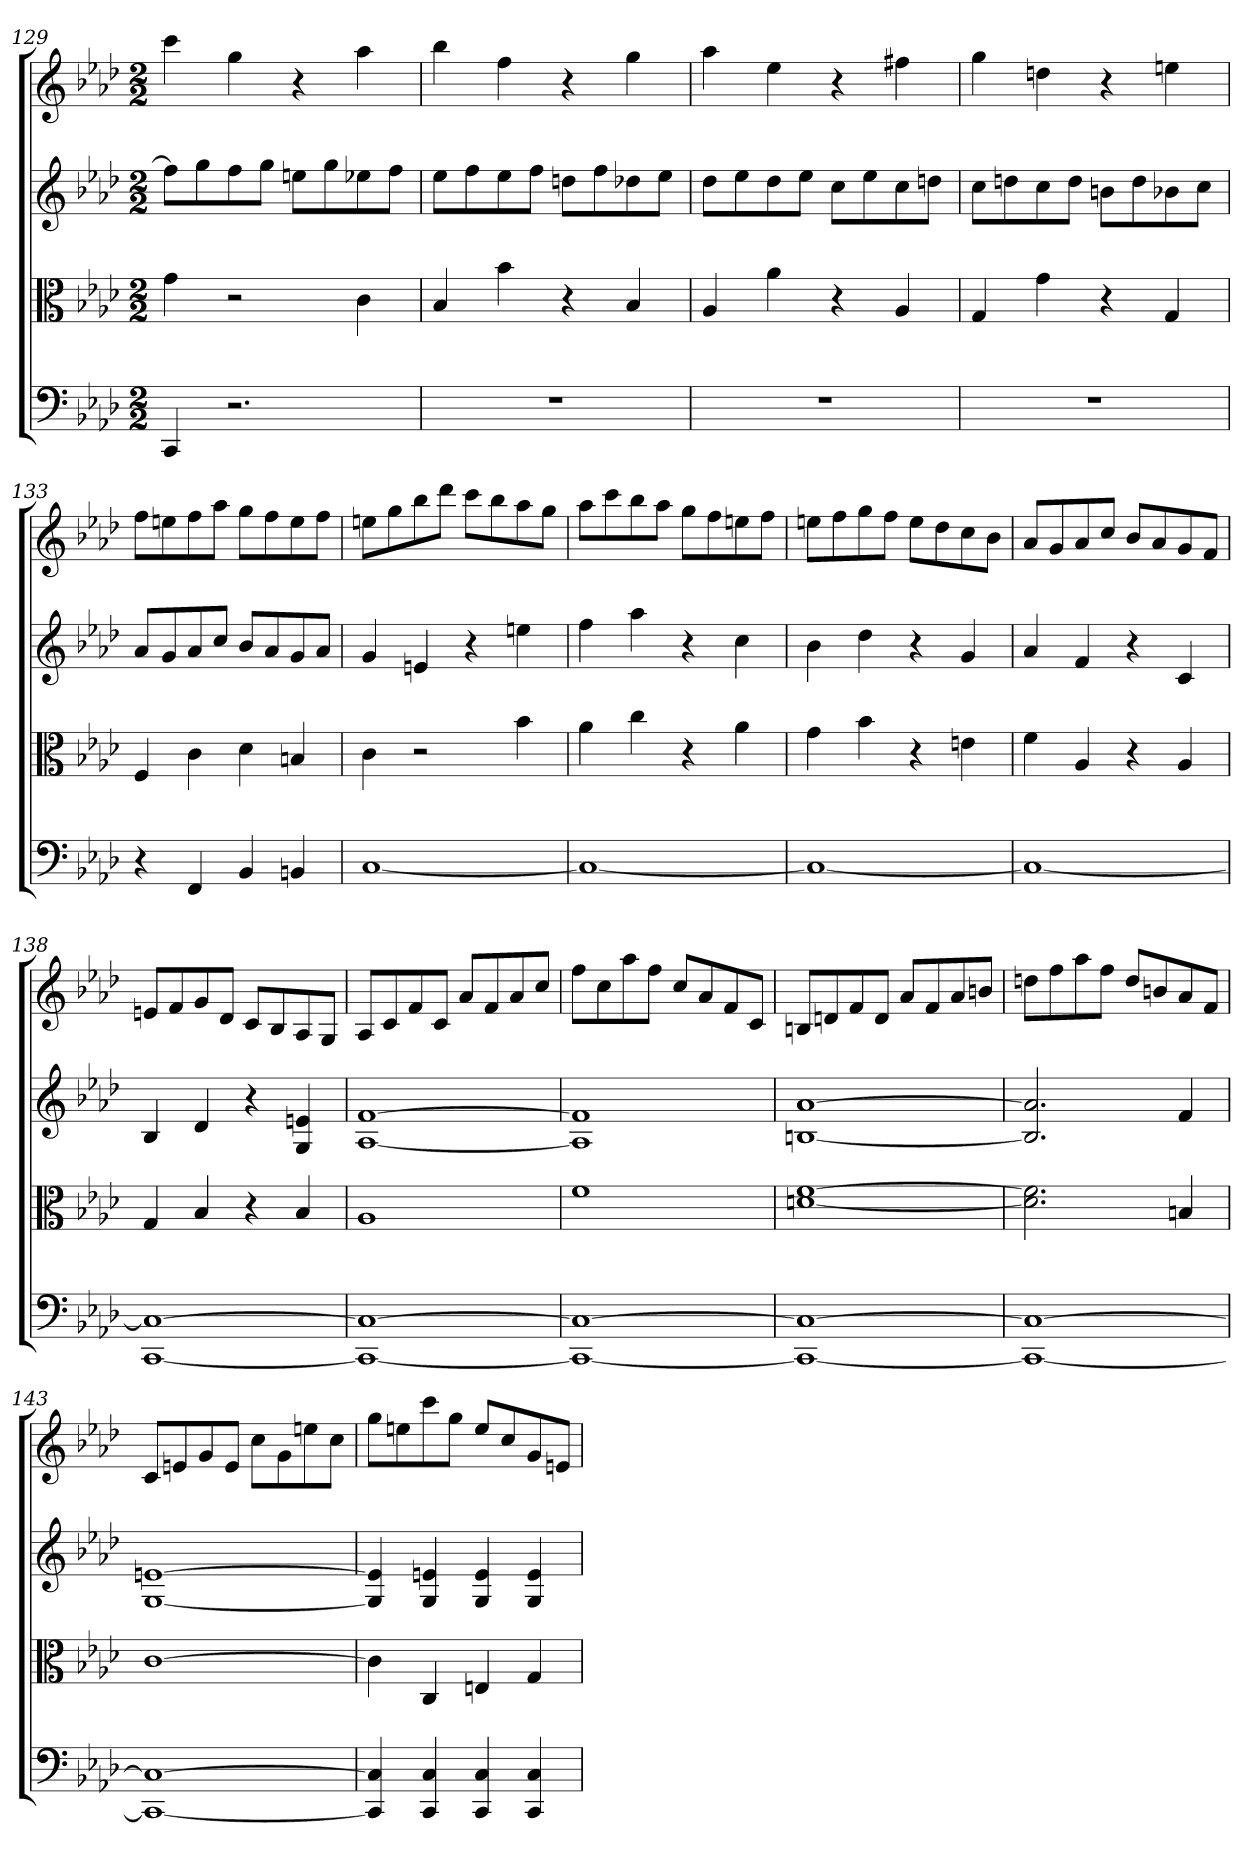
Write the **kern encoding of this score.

**kern	**kern	**kern	**kern
*part4	*part3	*part2	*part1
*staff4	*staff3	*staff2	*staff1
*clefF4	*clefC3	*	*
*k[b-e-a-d-]	*k[b-e-a-d-]	*k[b-e-a-d-]	*k[b-e-a-d-]
*f:	*f:	*f:	*f:
*M2/2	*M2/2	*M2/2	*M2/2
=129	=129	=129	=129
4CC	4g	8ffL]	4ccc
.	.	8gg	.
2.r	2r	8ff	4gg
.	.	8ggJ	.
.	.	8eenL	4r
.	.	8gg	.
.	4c	8ee-X	4aa-
.	.	8ffJ	.
=130	=130	=130	=130
1r	4B-	8ee-L	4bb-
.	.	8ff	.
.	4b-	8ee-	4ff
.	.	8ffJ	.
.	4r	8ddnL	4r
.	.	8ff	.
.	4B-	8dd-X	4gg
.	.	8ee-J	.
=131	=131	=131	=131
1r	4A-	8dd-L	4aa-
.	.	8ee-	.
.	4a-	8dd-	4ee-
.	.	8ee-J	.
.	4r	8ccL	4r
.	.	8ee-	.
.	4A-	8cc	4ff#X
.	.	8ddnJ	.
=132	=132	=132	=132
1r	4G	8ccL	4gg
.	.	8ddn	.
.	4g	8cc	4ddn
.	.	8ddJ	.
.	4r	8bnL	4r
.	.	8dd	.
.	4G	8b-X	4een
.	.	8ccJ	.
=133	=133	=133	=133
4r	4F	8a-L	8ffL
.	.	8g	8een
4FF	4c	8a-	8ff
.	.	8ccJ	8aa-J
4BB-	4d-	8b-L	8ggL
.	.	8a-	8ff
4BBn	4Bn	8g	8ee
.	.	8a-J	8ffJ
=134	=134	=134	=134
[1C	4c	4g	8eenL
.	.	.	8gg
.	2r	4en	8bb-
.	.	.	8ddd-J
.	.	4r	8cccL
.	.	.	8bb-
.	4b-	4een	8aa-
.	.	.	8ggJ
=135	=135	=135	=135
1C_	4a-	4ff	8aa-L
.	.	.	8ccc
.	4cc	4aa-	8bb-
.	.	.	8aa-J
.	4r	4r	8ggL
.	.	.	8ff
.	4a-	4cc	8een
.	.	.	8ffJ
=136	=136	=136	=136
1C_	4g	4b-	8eenL
.	.	.	8ff
.	4b-	4dd-	8gg
.	.	.	8ffJ
.	4r	4r	8eeL
.	.	.	8dd-
.	4en	4g	8cc
.	.	.	8b-J
=137	=137	=137	=137
1C_	4f	4a-	8a-L
.	.	.	8g
.	4A-	4f	8a-
.	.	.	8ccJ
.	4r	4r	8b-L
.	.	.	8a-
.	4A-	4c	8g
.	.	.	8fJ
=138	=138	=138	=138
[1CC 1C_	4G	4B-	8enL
.	.	.	8f
.	4B-	4d-	8g
.	.	.	8d-J
.	4r	4r	8cL
.	.	.	8B-
.	4B-	4G 4en	8A-
.	.	.	8GJ
=139	=139	=139	=139
1CC_ 1C_	1A-	[1A- [1f	8A-L
.	.	.	8c
.	.	.	8f
.	.	.	8cJ
.	.	.	8a-L
.	.	.	8f
.	.	.	8a-
.	.	.	8ccJ
=140	=140	=140	=140
1CC_ 1C_	1f	1A-] 1f]	8ffL
.	.	.	8cc
.	.	.	8aa-
.	.	.	8ffJ
.	.	.	8ccL
.	.	.	8a-
.	.	.	8f
.	.	.	8cJ
=141	=141	=141	=141
1CC_ 1C_	[1dn [1f	[1Bn [1a-	8BnL
.	.	.	8dn
.	.	.	8f
.	.	.	8dJ
.	.	.	8a-L
.	.	.	8f
.	.	.	8a-
.	.	.	8bnJ
=142	=142	=142	=142
1CC_ 1C_	2.d] 2.f]	2.B] 2.a-]	8ddnL
.	.	.	8ff
.	.	.	8aa-
.	.	.	8ffJ
.	.	.	8ddL
.	.	.	8bn
.	4Bn	4f	8a-
.	.	.	8fJ
=143	=143	=143	=143
1CC_ 1C_	[1c	[1G [1en	8cL
.	.	.	8en
.	.	.	8g
.	.	.	8eJ
.	.	.	8ccL
.	.	.	8g
.	.	.	8een
.	.	.	8ccJ
=144	=144	=144	=144
4CC] 4C]	4c]	4G] 4e]	8ggL
.	.	.	8een
4CC 4C	4C	4G 4en	8ccc
.	.	.	8ggJ
4CC 4C	4En	4G 4e	8eeL
.	.	.	8cc
4CC 4C	4G	4G 4e	8g
.	.	.	8enJ
=	=	=	=
*-	*-	*-	*-
